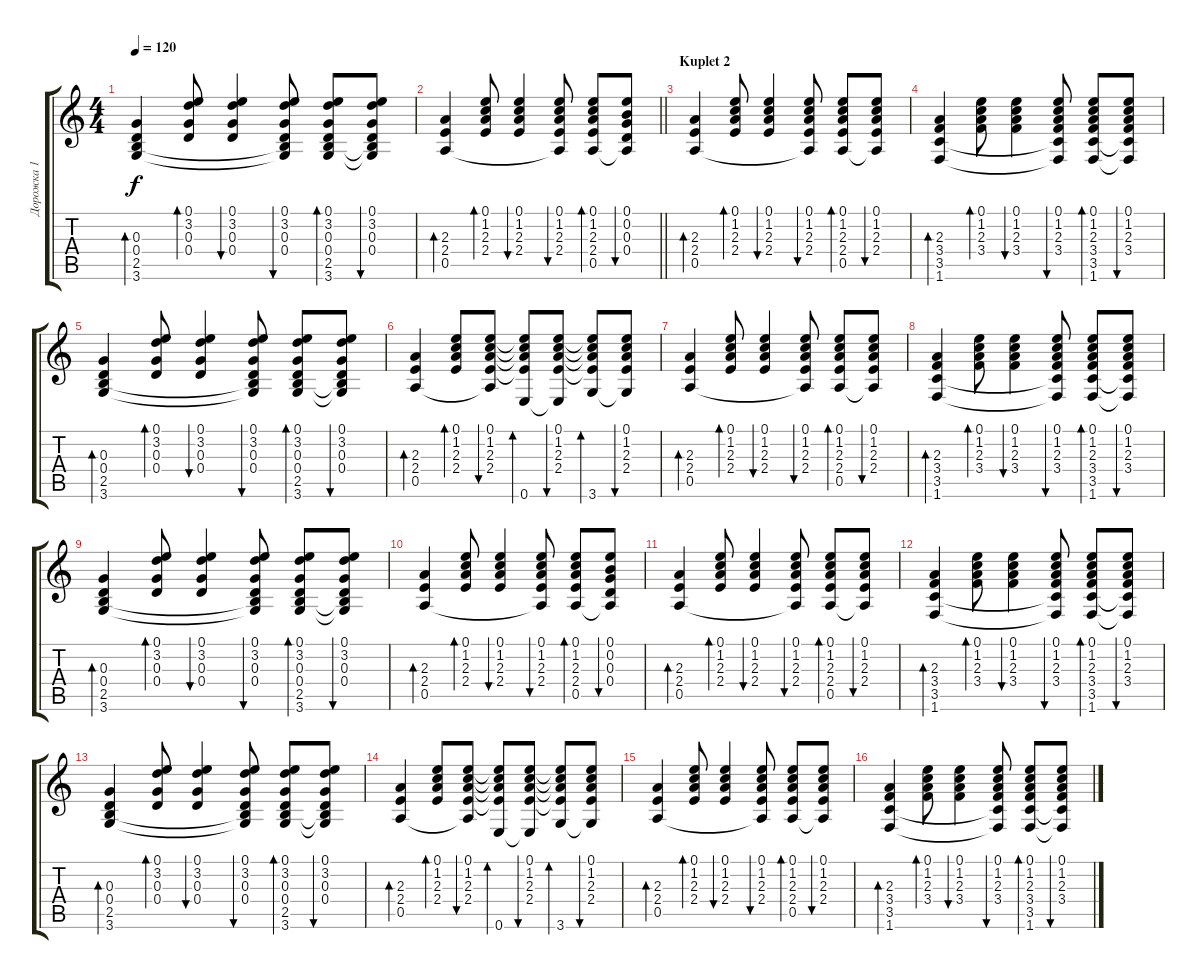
\track ("Дорожка 1" "Дорожка 1") {instrument acousticguitarsteel}
\staff {score tabs}
\tuning (E4 B3 G3 D3 A2 E2) {hide}
\ts (4 4)
\tempo 120
\clef g2
\ks c
(0.3 0.4 2.5 3.6).4{bd 60 dy f} (0.1 3.2 0.3 0.4).8{bd 60} (0.1 3.2 0.3 0.4).4{bu 60} (0.1 3.2 0.3 0.4 2.5{t} 3.6{t}).8{bu 60} (0.1 3.2 0.3 0.4 2.5 3.6).8{bd 60} (0.1 3.2 0.3 0.4 2.5{t} 3.6{t}).8{bu 60} |
\barLineRight lightlight
(2.3 2.4 0.5).4{bd 60} (0.1 1.2 2.3 2.4).8{bd 60} (0.1 1.2 2.3 2.4).4{bu 60} (0.1 1.2 2.3 2.4 0.5{t}).8{bu 60} (0.1 1.2 2.3 2.4 0.5).8{bd 60} (0.1 0.2 0.3 0.4 0.5{t}).8{bu 60} |
\section ("" "Kuplet 2")
(2.3 2.4 0.5).4{bd 60} (0.1 1.2 2.3 2.4).8{bd 60} (0.1 1.2 2.3 2.4).4{bu 60} (0.1 1.2 2.3 2.4 0.5{t}).8{bu 60} (0.1 1.2 2.3 2.4 0.5).8{bd 60} (0.1 1.2 2.3 2.4 0.5{t}).8{bu 60} |
(2.3 3.4 3.5 1.6).4{bd 60} (0.1 1.2 2.3 3.4).8{bd 60} (0.1 1.2 2.3 3.4).4{bu 60} (0.1 1.2 2.3 3.4 3.5{t} 1.6{t}).8{bu 60} (0.1 1.2 2.3 3.4 3.5 1.6).8{bd 60} (0.1 1.2 2.3 3.4 3.5{t} 1.6{t}).8{bu 60} |
(0.3 0.4 2.5 3.6).4{bd 60} (0.1 3.2 0.3 0.4).8{bd 60} (0.1 3.2 0.3 0.4).4{bu 60} (0.1 3.2 0.3 0.4 2.5{t} 3.6{t}).8{bu 60} (0.1 3.2 0.3 0.4 2.5 3.6).8{bd 60} (0.1 3.2 0.3 0.4 2.5{t} 3.6{t}).8{bu 60} |
(2.3 2.4 0.5).4{bd 60} (0.1 1.2 2.3 2.4).8{bd 60} (0.1 1.2 2.3 2.4 0.5{t}).8{bu 60} (0.1{t} 1.2{t} 2.3{t} 2.4{t} 0.6).8{bd 60} (0.1 1.2 2.3 2.4 0.6{t}).8{bu 60} (0.1{t} 1.2{t} 2.3{t} 2.4{t} 3.6).8{bd 60} (0.1 1.2 2.3 2.4 3.6{t}).8{bu 60} |
(2.3 2.4 0.5).4{bd 60} (0.1 1.2 2.3 2.4).8{bd 60} (0.1 1.2 2.3 2.4).4{bu 60} (0.1 1.2 2.3 2.4 0.5{t}).8{bu 60} (0.1 1.2 2.3 2.4 0.5).8{bd 60} (0.1 1.2 2.3 2.4 0.5{t}).8{bu 60} |
(2.3 3.4 3.5 1.6).4{bd 60} (0.1 1.2 2.3 3.4).8{bd 60} (0.1 1.2 2.3 3.4).4{bu 60} (0.1 1.2 2.3 3.4 3.5{t} 1.6{t}).8{bu 60} (0.1 1.2 2.3 3.4 3.5 1.6).8{bd 60} (0.1 1.2 2.3 3.4 3.5{t} 1.6{t}).8{bu 60} |
(0.3 0.4 2.5 3.6).4{bd 60} (0.1 3.2 0.3 0.4).8{bd 60} (0.1 3.2 0.3 0.4).4{bu 60} (0.1 3.2 0.3 0.4 2.5{t} 3.6{t}).8{bu 60} (0.1 3.2 0.3 0.4 2.5 3.6).8{bd 60} (0.1 3.2 0.3 0.4 2.5{t} 3.6{t}).8{bu 60} |
(2.3 2.4 0.5).4{bd 60} (0.1 1.2 2.3 2.4).8{bd 60} (0.1 1.2 2.3 2.4).4{bu 60} (0.1 1.2 2.3 2.4 0.5{t}).8{bu 60} (0.1 1.2 2.3 2.4 0.5).8{bd 60} (0.1 0.2 0.3 0.4 0.5{t}).8{bu 60} |
(2.3 2.4 0.5).4{bd 60} (0.1 1.2 2.3 2.4).8{bd 60} (0.1 1.2 2.3 2.4).4{bu 60} (0.1 1.2 2.3 2.4 0.5{t}).8{bu 60} (0.1 1.2 2.3 2.4 0.5).8{bd 60} (0.1 1.2 2.3 2.4 0.5{t}).8{bu 60} |
(2.3 3.4 3.5 1.6).4{bd 60} (0.1 1.2 2.3 3.4).8{bd 60} (0.1 1.2 2.3 3.4).4{bu 60} (0.1 1.2 2.3 3.4 3.5{t} 1.6{t}).8{bu 60} (0.1 1.2 2.3 3.4 3.5 1.6).8{bd 60} (0.1 1.2 2.3 3.4 3.5{t} 1.6{t}).8{bu 60} |
(0.3 0.4 2.5 3.6).4{bd 60} (0.1 3.2 0.3 0.4).8{bd 60} (0.1 3.2 0.3 0.4).4{bu 60} (0.1 3.2 0.3 0.4 2.5{t} 3.6{t}).8{bu 60} (0.1 3.2 0.3 0.4 2.5 3.6).8{bd 60} (0.1 3.2 0.3 0.4 2.5{t} 3.6{t}).8{bu 60} |
(2.3 2.4 0.5).4{bd 60} (0.1 1.2 2.3 2.4).8{bd 60} (0.1 1.2 2.3 2.4 0.5{t}).8{bu 60} (0.1{t} 1.2{t} 2.3{t} 2.4{t} 0.6).8{bd 60} (0.1 1.2 2.3 2.4 0.6{t}).8{bu 60} (0.1{t} 1.2{t} 2.3{t} 2.4{t} 3.6).8{bd 60} (0.1 1.2 2.3 2.4 3.6{t}).8{bu 60} |
(2.3 2.4 0.5).4{bd 60} (0.1 1.2 2.3 2.4).8{bd 60} (0.1 1.2 2.3 2.4).4{bu 60} (0.1 1.2 2.3 2.4 0.5{t}).8{bu 60} (0.1 1.2 2.3 2.4 0.5).8{bd 60} (0.1 1.2 2.3 2.4 0.5{t}).8{bu 60} |
(2.3 3.4 3.5 1.6).4{bd 60} (0.1 1.2 2.3 3.4).8{bd 60} (0.1 1.2 2.3 3.4).4{bu 60} (0.1 1.2 2.3 3.4 3.5{t} 1.6{t}).8{bu 60} (0.1 1.2 2.3 3.4 3.5 1.6).8{bd 60} (0.1 1.2 2.3 3.4 3.5{t} 1.6{t}).8{bu 60}
